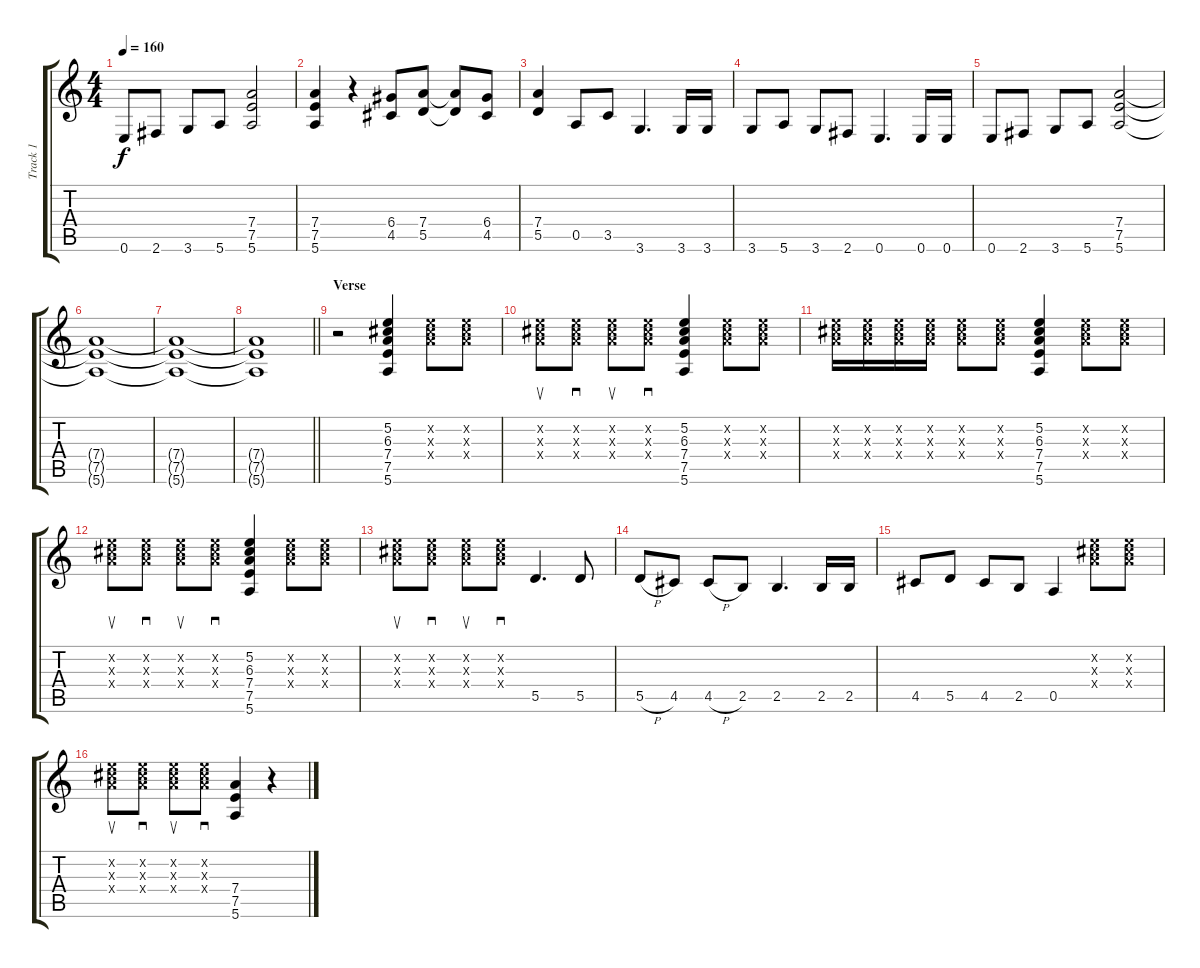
\track ("Track 1" "Track 1") {instrument overdrivenguitar}
\staff {score tabs}
\tuning (E4 B3 G3 D3 A2 E2) {hide}
\ts (4 4)
\tempo 160
\clef g2
\ks c
0.6.8{dy f} 2.6.8 3.6.8 5.6.8 (7.4 7.5 5.6).2 |
(7.4 7.5 5.6).4 r.4 (6.4 4.5).8 (7.4 5.5).8 (7.4{t} 5.5{t}).8 (6.4 4.5).8 |
(7.4 5.5).4 0.5.8 3.5.8 3.6.4{d} 3.6.16 3.6.16 |
3.6.8 5.6.8 3.6.8 2.6.8 0.6.4{d} 0.6.16 0.6.16 |
0.6.8 2.6.8 3.6.8 5.6.8 (7.4 7.5 5.6).2 |
(7.4{t} 7.5{t} 5.6{t}).1 |
(7.4{t} 7.5{t} 5.6{t}).1 |
\barLineRight lightlight
(7.4{t} 7.5{t} 5.6{t}).1 |
\section ("" "Verse")
r.2 (5.2 6.3 7.4 7.5 5.6).4 (5.2{x} 6.3{x} 7.4{x}).8 (5.2{x} 6.3{x} 7.4{x}).8 |
(5.2{x} 6.3{x} 7.4{x}).8{su} (5.2{x} 6.3{x} 7.4{x}).8{sd} (5.2{x} 6.3{x} 7.4{x}).8{su} (5.2{x} 6.3{x} 7.4{x}).8{sd} (5.2 6.3 7.4 7.5 5.6).4 (5.2{x} 6.3{x} 7.4{x}).8 (5.2{x} 6.3{x} 7.4{x}).8 |
(5.2{x} 6.3{x} 7.4{x}).16 (5.2{x} 6.3{x} 7.4{x}).16 (5.2{x} 6.3{x} 7.4{x}).16 (5.2{x} 6.3{x} 7.4{x}).16 (5.2{x} 6.3{x} 7.4{x}).8 (5.2{x} 6.3{x} 7.4{x}).8 (5.2 6.3 7.4 7.5 5.6).4 (5.2{x} 6.3{x} 7.4{x}).8 (5.2{x} 6.3{x} 7.4{x}).8 |
(5.2{x} 6.3{x} 7.4{x}).8{su} (5.2{x} 6.3{x} 7.4{x}).8{sd} (5.2{x} 6.3{x} 7.4{x}).8{su} (5.2{x} 6.3{x} 7.4{x}).8{sd} (5.2 6.3 7.4 7.5 5.6).4 (5.2{x} 6.3{x} 7.4{x}).8 (5.2{x} 6.3{x} 7.4{x}).8 |
(5.2{x} 6.3{x} 7.4{x}).8{su} (5.2{x} 6.3{x} 7.4{x}).8{sd} (5.2{x} 6.3{x} 7.4{x}).8{su} (5.2{x} 6.3{x} 7.4{x}).8{sd} 5.5.4{d} 5.5.8 |
5.5{h}.8 4.5.8 4.5{h}.8 2.5.8 2.5.4{d} 2.5.16 2.5.16 |
4.5.8 5.5.8 4.5.8 2.5.8 0.5.4 (5.2{x} 6.3{x} 7.4{x}).8 (5.2{x} 6.3{x} 7.4{x}).8 |
(5.2{x} 6.3{x} 7.4{x}).8{su} (5.2{x} 6.3{x} 7.4{x}).8{sd} (5.2{x} 6.3{x} 7.4{x}).8{su} (5.2{x} 6.3{x} 7.4{x}).8{sd} (7.4 7.5 5.6).4 r.4
